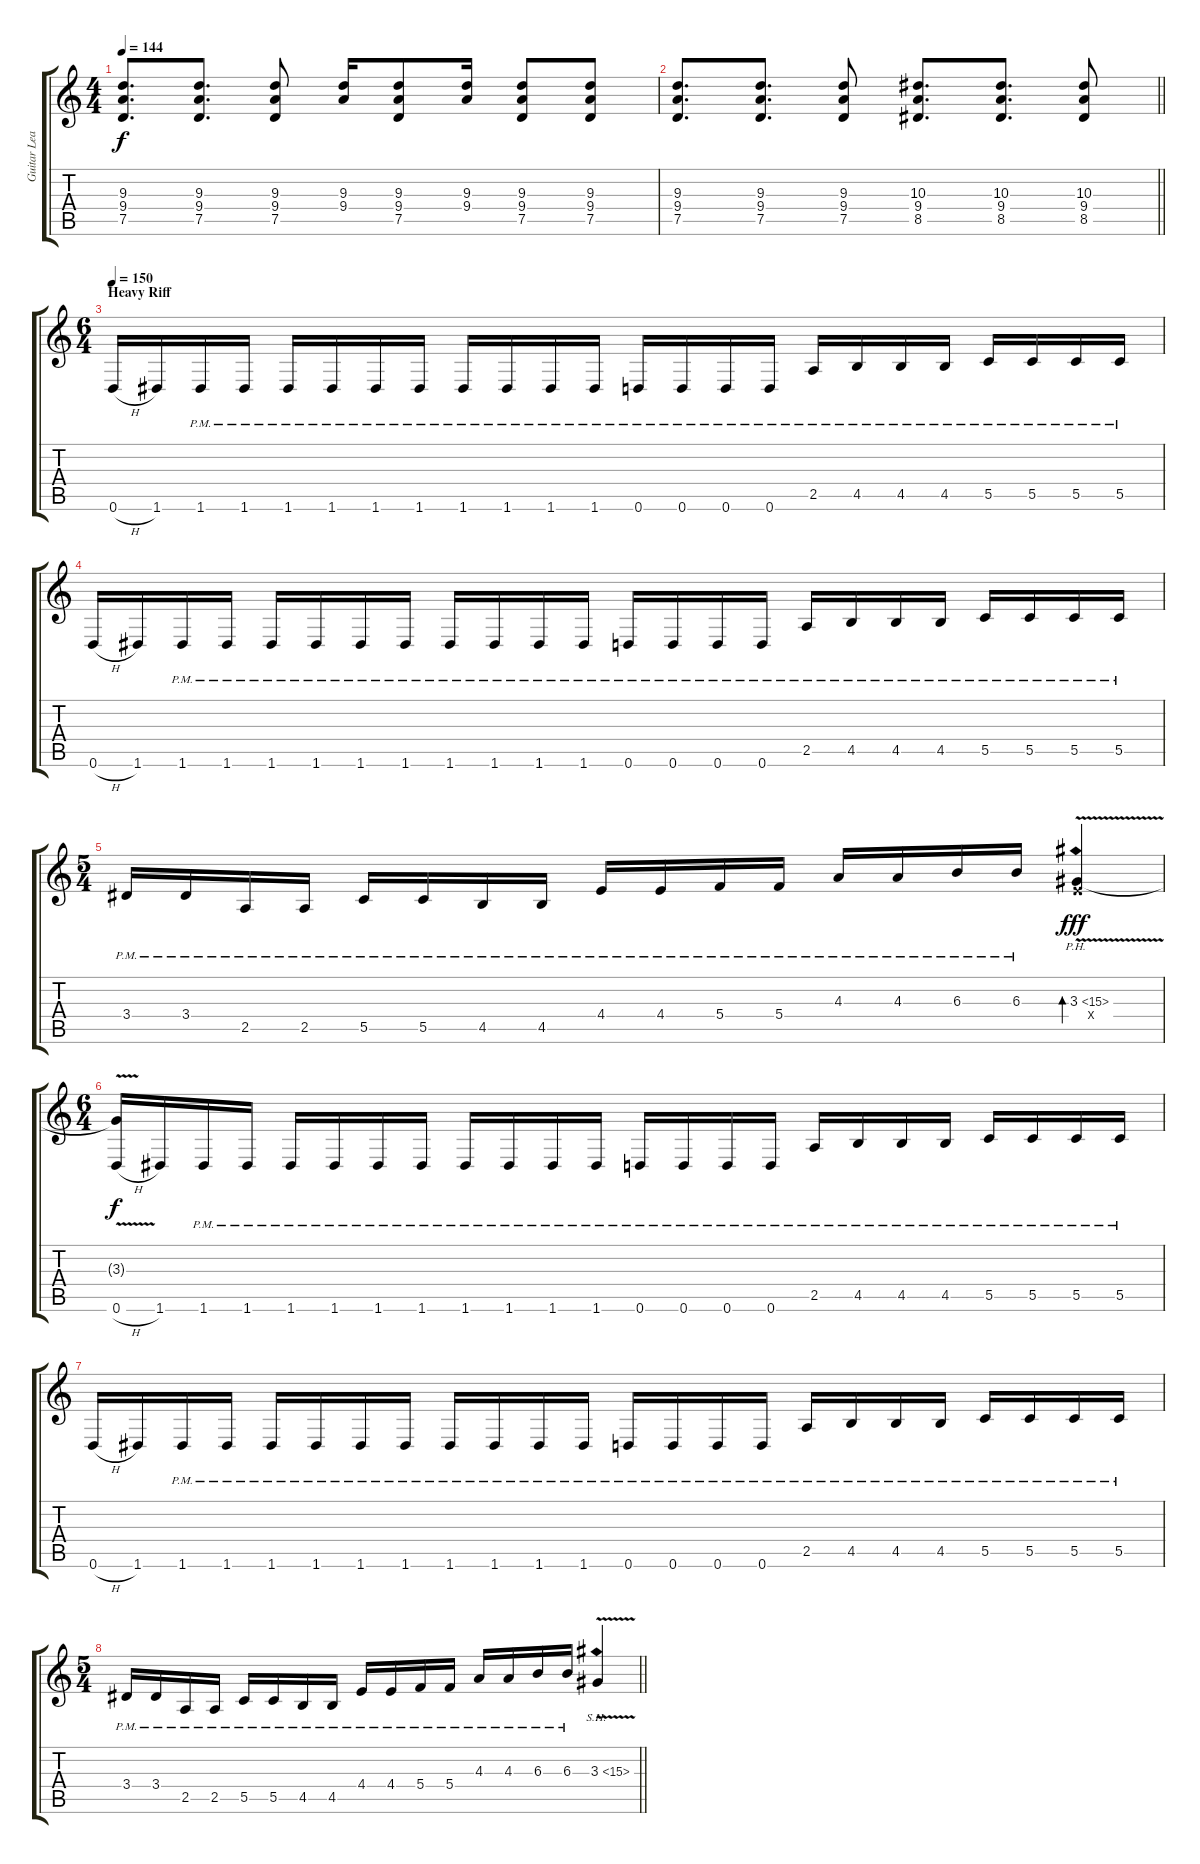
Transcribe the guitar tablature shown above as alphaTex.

\track ("Guitar Lead (Brent Hinds)" "Guitar Lea") {instrument overdrivenguitar}
\staff {score tabs}
\tuning (D4 A3 F3 C3 G2 D2) {hide}
\ts (4 4)
\tempo 144
\clef g2
\ks c
(9.3 9.4 7.5).8{d dy f} (9.3 9.4 7.5).8{d} (9.3 9.4 7.5).8 (9.3 9.4).16 (9.3 9.4 7.5).8 (9.3 9.4).16 (9.3 9.4 7.5).8 (9.3 9.4 7.5).8 |
\barLineRight lightlight
(9.3 9.4 7.5).8{d} (9.3 9.4 7.5).8{d} (9.3 9.4 7.5).8 (10.3 9.4 8.5).8{d} (10.3 9.4 8.5).8{d} (10.3 9.4 8.5).8 |
\ts (6 4)
\section ("" "Heavy Riff")
\tempo 150
0.6{h}.16 1.6.16 1.6{pm}.16 1.6{pm}.16 1.6{pm}.16 1.6{pm}.16 1.6{pm}.16 1.6{pm}.16 1.6{pm}.16 1.6{pm}.16 1.6{pm}.16 1.6{pm}.16 0.6{pm}.16 0.6{pm}.16 0.6{pm}.16 0.6{pm}.16 2.5{pm}.16 4.5{pm}.16 4.5{pm}.16 4.5{pm}.16 5.5{pm}.16 5.5{pm}.16 5.5{pm}.16 5.5{pm}.16 |
0.6{h}.16 1.6.16 1.6{pm}.16 1.6{pm}.16 1.6{pm}.16 1.6{pm}.16 1.6{pm}.16 1.6{pm}.16 1.6{pm}.16 1.6{pm}.16 1.6{pm}.16 1.6{pm}.16 0.6{pm}.16 0.6{pm}.16 0.6{pm}.16 0.6{pm}.16 2.5{pm}.16 4.5{pm}.16 4.5{pm}.16 4.5{pm}.16 5.5{pm}.16 5.5{pm}.16 5.5{pm}.16 5.5{pm}.16 |
\ts (5 4)
3.4{pm}.16 3.4{pm}.16 2.5{pm}.16 2.5{pm}.16 5.5{pm}.16 5.5{pm}.16 4.5{pm}.16 4.5{pm}.16 4.4{pm}.16 4.4{pm}.16 5.4{pm}.16 5.4{pm}.16 4.3{pm}.16 4.3{pm}.16 6.3{pm}.16 6.3{pm}.16 (3.3{ph 12 v} 4.4{x}).4{bd 120 dy fff} |
\ts (6 4)
(3.3{t} 0.6{h}).16{dy f} 1.6.16 1.6{pm}.16 1.6{pm}.16 1.6{pm}.16 1.6{pm}.16 1.6{pm}.16 1.6{pm}.16 1.6{pm}.16 1.6{pm}.16 1.6{pm}.16 1.6{pm}.16 0.6{pm}.16 0.6{pm}.16 0.6{pm}.16 0.6{pm}.16 2.5{pm}.16 4.5{pm}.16 4.5{pm}.16 4.5{pm}.16 5.5{pm}.16 5.5{pm}.16 5.5{pm}.16 5.5{pm}.16 |
0.6{h}.16 1.6.16 1.6{pm}.16 1.6{pm}.16 1.6{pm}.16 1.6{pm}.16 1.6{pm}.16 1.6{pm}.16 1.6{pm}.16 1.6{pm}.16 1.6{pm}.16 1.6{pm}.16 0.6{pm}.16 0.6{pm}.16 0.6{pm}.16 0.6{pm}.16 2.5{pm}.16 4.5{pm}.16 4.5{pm}.16 4.5{pm}.16 5.5{pm}.16 5.5{pm}.16 5.5{pm}.16 5.5{pm}.16 |
\ts (5 4)
\barLineRight lightlight
3.4{pm}.16 3.4{pm}.16 2.5{pm}.16 2.5{pm}.16 5.5{pm}.16 5.5{pm}.16 4.5{pm}.16 4.5{pm}.16 4.4{pm}.16 4.4{pm}.16 5.4{pm}.16 5.4{pm}.16 4.3{pm}.16 4.3{pm}.16 6.3{pm}.16 6.3{pm}.16 3.3{sh 12 v}.4
